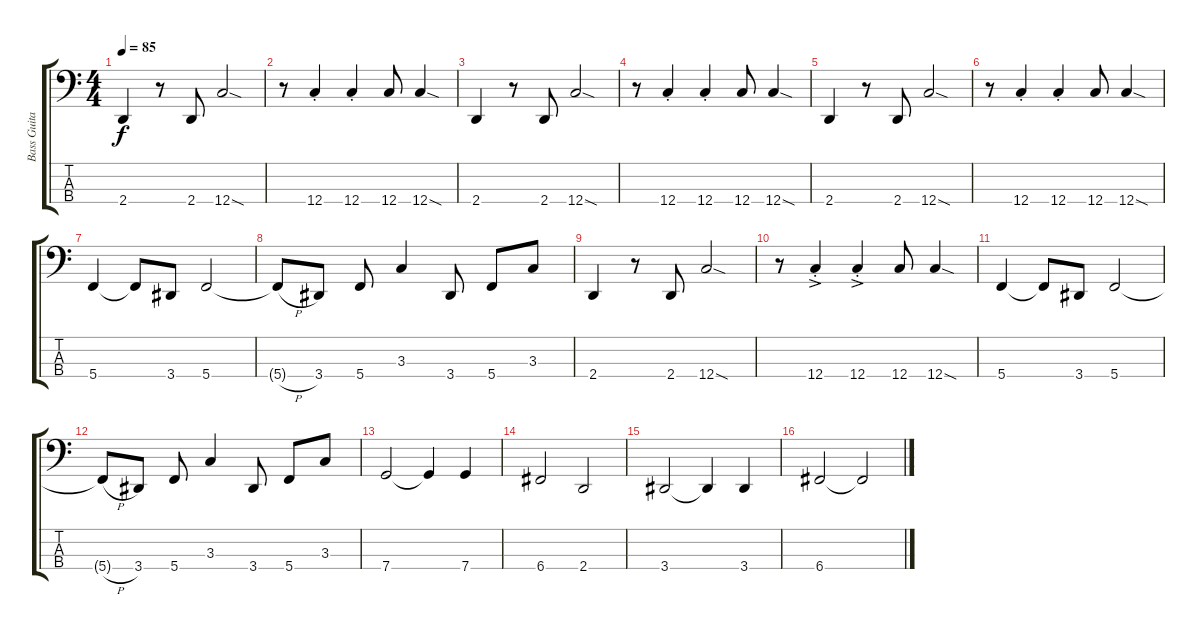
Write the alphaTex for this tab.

\track ("Bass Guitar" "Bass Guita") {instrument electricbassfinger}
\staff {score tabs}
\tuning (G2 D2 A1 C1) {hide}
\ts (4 4)
\tempo 85
\clef f4
\ks c
2.4.4{dy f} r.8 2.4.8 12.4{sod}.2 |
r.8 12.4{st}.4 12.4{st}.4 12.4.8 12.4{sod}.4 |
2.4.4 r.8 2.4.8 12.4{sod}.2 |
r.8 12.4{st}.4 12.4{st}.4 12.4.8 12.4{sod}.4 |
2.4.4 r.8 2.4.8 12.4{sod}.2 |
r.8 12.4{st}.4 12.4{st}.4 12.4.8 12.4{sod}.4 |
5.4.4 5.4{t}.8 3.4.8 5.4.2 |
5.4{h t}.8 3.4.8 5.4.8 3.3.4 3.4.8 5.4.8 3.3.8 |
2.4.4 r.8 2.4.8 12.4{sod}.2 |
r.8 12.4{ac st}.4 12.4{ac st}.4 12.4.8 12.4{sod}.4 |
5.4.4 5.4{t}.8 3.4.8 5.4.2 |
5.4{h t}.8 3.4.8 5.4.8 3.3.4 3.4.8 5.4.8 3.3.8 |
7.4.2 7.4{t}.4 7.4.4 |
6.4.2 2.4.2 |
3.4.2 3.4{t}.4 3.4.4 |
6.4.2 6.4{t}.2
